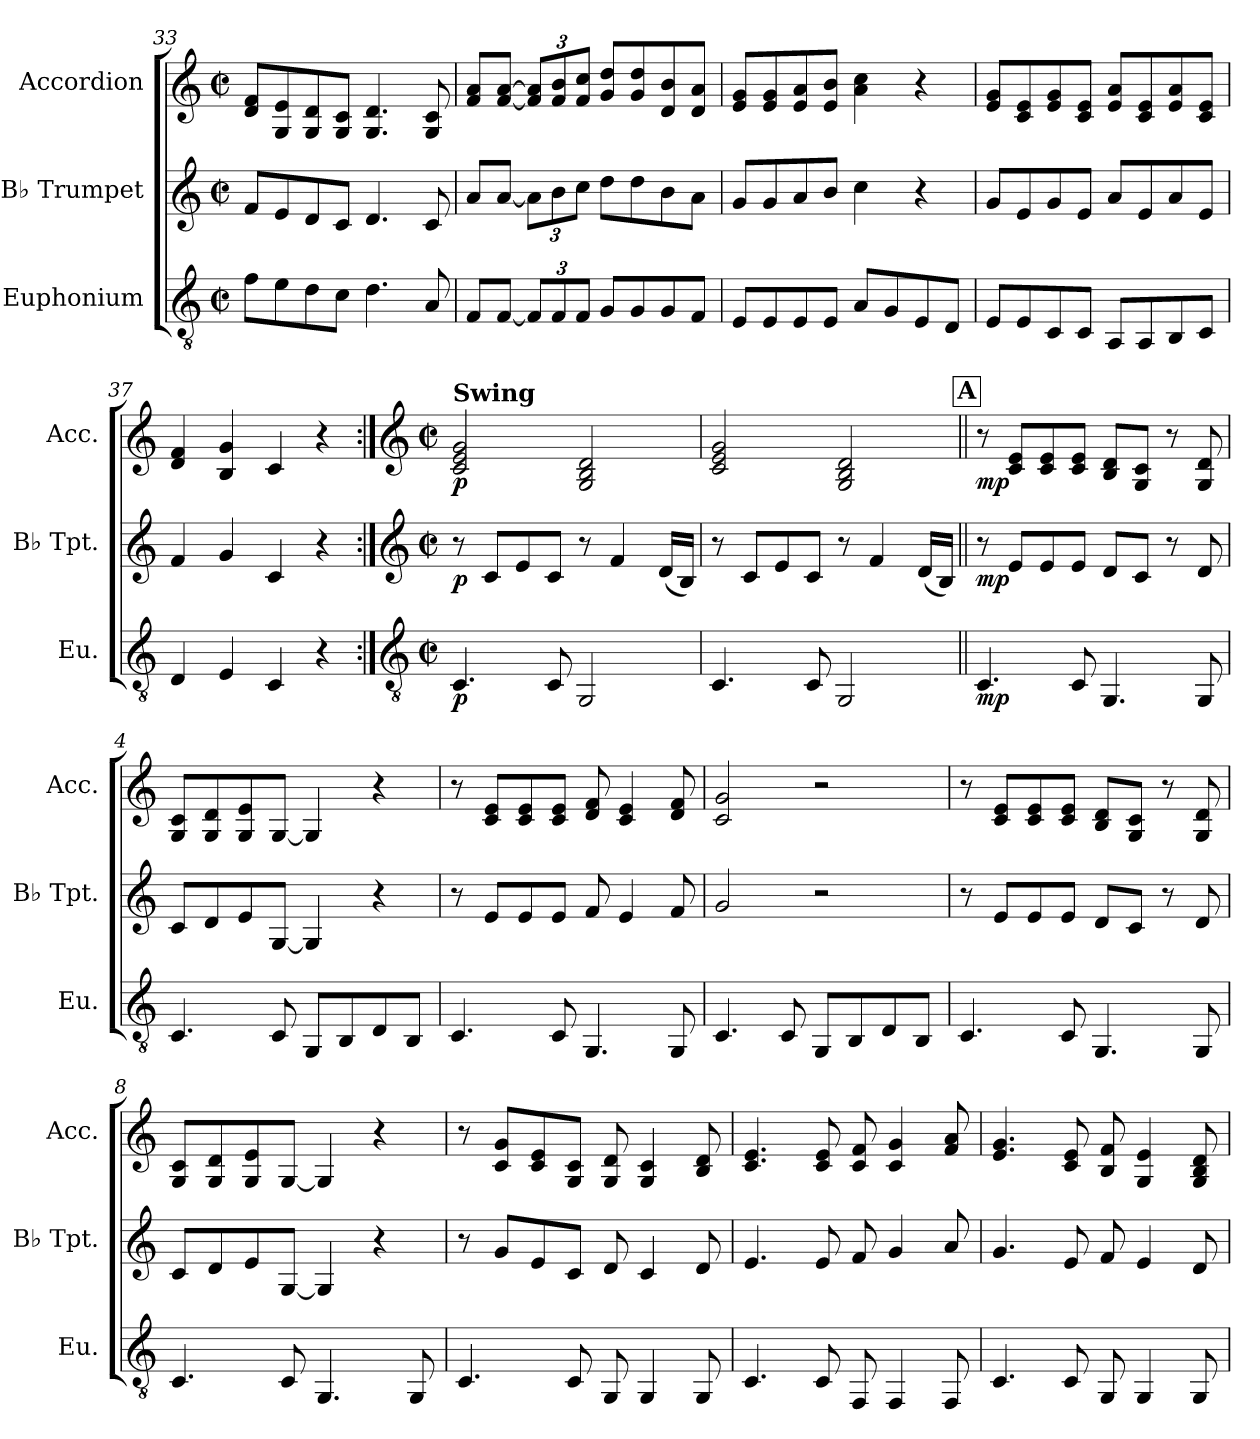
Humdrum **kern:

**kern	**dynam	**kern	**dynam	**kern	**dynam
*part3	*part3	*part2	*part2	*part1	*part1
*staff3	*staff3	*staff2	*staff2	*staff1	*staff1
*I"Euphonium	*	*I"B♭ Trumpet	*	*I"Accordion	*
*I'Eu.	*	*I'B♭ Tpt.	*	*I'Acc.	*
*clefGv2	*	*clefG2	*	*clefG2	*
*ITrd1c2	*	*ITrd1c2	*	*	*
*k[b-e-]	*	*k[b-e-]	*	*k[]	*
*M2/2	*	*M2/2	*	*M2/2	*
*met(c|)	*	*met(c|)	*	*met(c|)	*
=33	=33	=33	=33	=33	=33
8e-L	.	8e-L	.	8d 8fL	.
8d	.	8d	.	8G 8e	.
8c	.	8c	.	8G 8d	.
8B-J	.	8B-J	.	8G 8cJ	.
4.c	.	4.c	.	4.G 4.d	.
8G	.	8B-	.	8G 8c	.
=34	=34	=34	=34	=34	=34
8E-L	.	8gL	.	8f 8aL	.
[8E-J	.	[8gJ	.	[8f [8aJ	.
*Xbrackettup	*	*Xbrackettup	*	*Xbrackettup	*
12E-L]	.	12gL]	.	12f] 12a]L	.
12E-	.	12a	.	12f 12b	.
12E-J	.	12b-J	.	12f 12ccJ	.
8FL	.	8ccL	.	8g 8ddL	.
8F	.	8cc	.	8g 8dd	.
8F	.	8a	.	8d 8b	.
8E-J	.	8gJ	.	8d 8aJ	.
=35	=35	=35	=35	=35	=35
8DL	.	8fL	.	8e 8gL	.
8D	.	8f	.	8e 8g	.
8D	.	8g	.	8e 8a	.
8DJ	.	8aJ	.	8e 8bJ	.
8GL	.	4b-	.	4a 4cc	.
8F	.	.	.	.	.
8D	.	4r	.	4r	.
8CJ	.	.	.	.	.
=36	=36	=36	=36	=36	=36
8DL	.	8fL	.	8e 8gL	.
8D	.	8d	.	8c 8e	.
8BB-	.	8f	.	8e 8g	.
8BB-J	.	8dJ	.	8c 8eJ	.
8GGL	.	8gL	.	8e 8aL	.
8GG	.	8d	.	8c 8e	.
8AA	.	8g	.	8e 8a	.
8BB-J	.	8dJ	.	8c 8eJ	.
=37	=37	=37	=37	=37	=37
4C	.	4e-	.	4d 4f	.
4D	.	4f	.	4B 4g	.
4BB-	.	4B-	.	4c	.
4r	.	4r	.	4r	.
=1:|!	=1:|!	=1:|!	=1:|!	=1:|!	=1:|!
*clefGv2	*	*clefG2	*	*clefG2	*
*k[b-e-]	*	*k[b-e-]	*	*k[]	*
*M2/2	*	*M2/2	*	*M2/2	*
*met(c|)	*	*met(c|)	*	*met(c|)	*
!	!	!	!	!LO:TX:B:t=Swing	!
!	!LO:DY:b	!	!LO:DY:b	!	!LO:DY:b
4.BB-	p	8r	p	2c 2e 2g	p
.	.	8B-L	.	.	.
.	.	8d	.	.	.
8BB-	.	8B-J	.	.	.
2FF	.	8r	.	2G 2B 2d	.
.	.	4e-	.	.	.
.	.	(<16cLL	.	.	.
.	.	16AJJ)	.	.	.
=2	=2	=2	=2	=2	=2
4.BB-	.	8r	.	2c 2e 2g	.
.	.	8B-L	.	.	.
.	.	8d	.	.	.
8BB-	.	8B-J	.	.	.
2FF	.	8r	.	2G 2B 2d	.
.	.	4e-	.	.	.
.	.	(<16cLL	.	.	.
.	.	16AJJ)	.	.	.
!!LO:REH:place=s1:a:B:fs=14:t=A
=3||	=3||	=3||	=3||	=3||	=3||
!	!LO:DY:b	!	!LO:DY:b	!	!LO:DY:b
4.BB-	mp	8r	mp	8r	mp
.	.	8dL	.	8c 8eL	.
.	.	8d	.	8c 8e	.
8BB-	.	8dJ	.	8c 8eJ	.
4.FF	.	8cL	.	8B 8dL	.
.	.	8B-J	.	8G 8cJ	.
.	.	8r	.	8r	.
8FF	.	8c	.	8G 8d	.
=4	=4	=4	=4	=4	=4
4.BB-	.	8B-L	.	8G 8cL	.
.	.	8c	.	8G 8d	.
.	.	8d	.	8G 8e	.
8BB-	.	[8FJ	.	[8GJ	.
8FFL	.	4F]	.	4G]	.
8AA	.	.	.	.	.
8C	.	4r	.	4r	.
8AAJ	.	.	.	.	.
=5	=5	=5	=5	=5	=5
4.BB-	.	8r	.	8r	.
.	.	8dL	.	8c 8eL	.
.	.	8d	.	8c 8e	.
8BB-	.	8dJ	.	8c 8eJ	.
4.FF	.	8e-	.	8d 8f	.
.	.	4d	.	4c 4e	.
8FF	.	8e-	.	8d 8f	.
=6	=6	=6	=6	=6	=6
4.BB-	.	2f	.	2c 2g	.
8BB-	.	.	.	.	.
8FFL	.	2r	.	2r	.
8AA	.	.	.	.	.
8C	.	.	.	.	.
8AAJ	.	.	.	.	.
=7	=7	=7	=7	=7	=7
4.BB-	.	8r	.	8r	.
.	.	8dL	.	8c 8eL	.
.	.	8d	.	8c 8e	.
8BB-	.	8dJ	.	8c 8eJ	.
4.FF	.	8cL	.	8B 8dL	.
.	.	8B-J	.	8G 8cJ	.
.	.	8r	.	8r	.
8FF	.	8c	.	8G 8d	.
=8	=8	=8	=8	=8	=8
4.BB-	.	8B-L	.	8G 8cL	.
.	.	8c	.	8G 8d	.
.	.	8d	.	8G 8e	.
8BB-	.	[8FJ	.	[8GJ	.
4.FF	.	4F]	.	4G]	.
.	.	4r	.	4r	.
8FF	.	.	.	.	.
=9	=9	=9	=9	=9	=9
4.BB-	.	8r	.	8r	.
.	.	8fL	.	8c 8gL	.
.	.	8d	.	8c 8e	.
8BB-	.	8B-J	.	8G 8cJ	.
8FF	.	8c	.	8G 8d	.
4FF	.	4B-	.	4G 4c	.
8FF	.	8c	.	8B 8d	.
=10	=10	=10	=10	=10	=10
4.BB-	.	4.d	.	4.c 4.e	.
8BB-	.	8d	.	8c 8e	.
8EE-	.	8e-	.	8c 8f	.
4EE-	.	4f	.	4c 4g	.
8EE-	.	8g	.	8f 8a	.
=11	=11	=11	=11	=11	=11
4.BB-	.	4.f	.	4.e 4.g	.
8BB-	.	8d	.	8c 8e	.
8FF	.	8e-	.	8B 8f	.
4FF	.	4d	.	4G 4e	.
8FF	.	8c	.	8G 8B 8d	.
=	=	=	=	=	=
*-	*-	*-	*-	*-	*-
